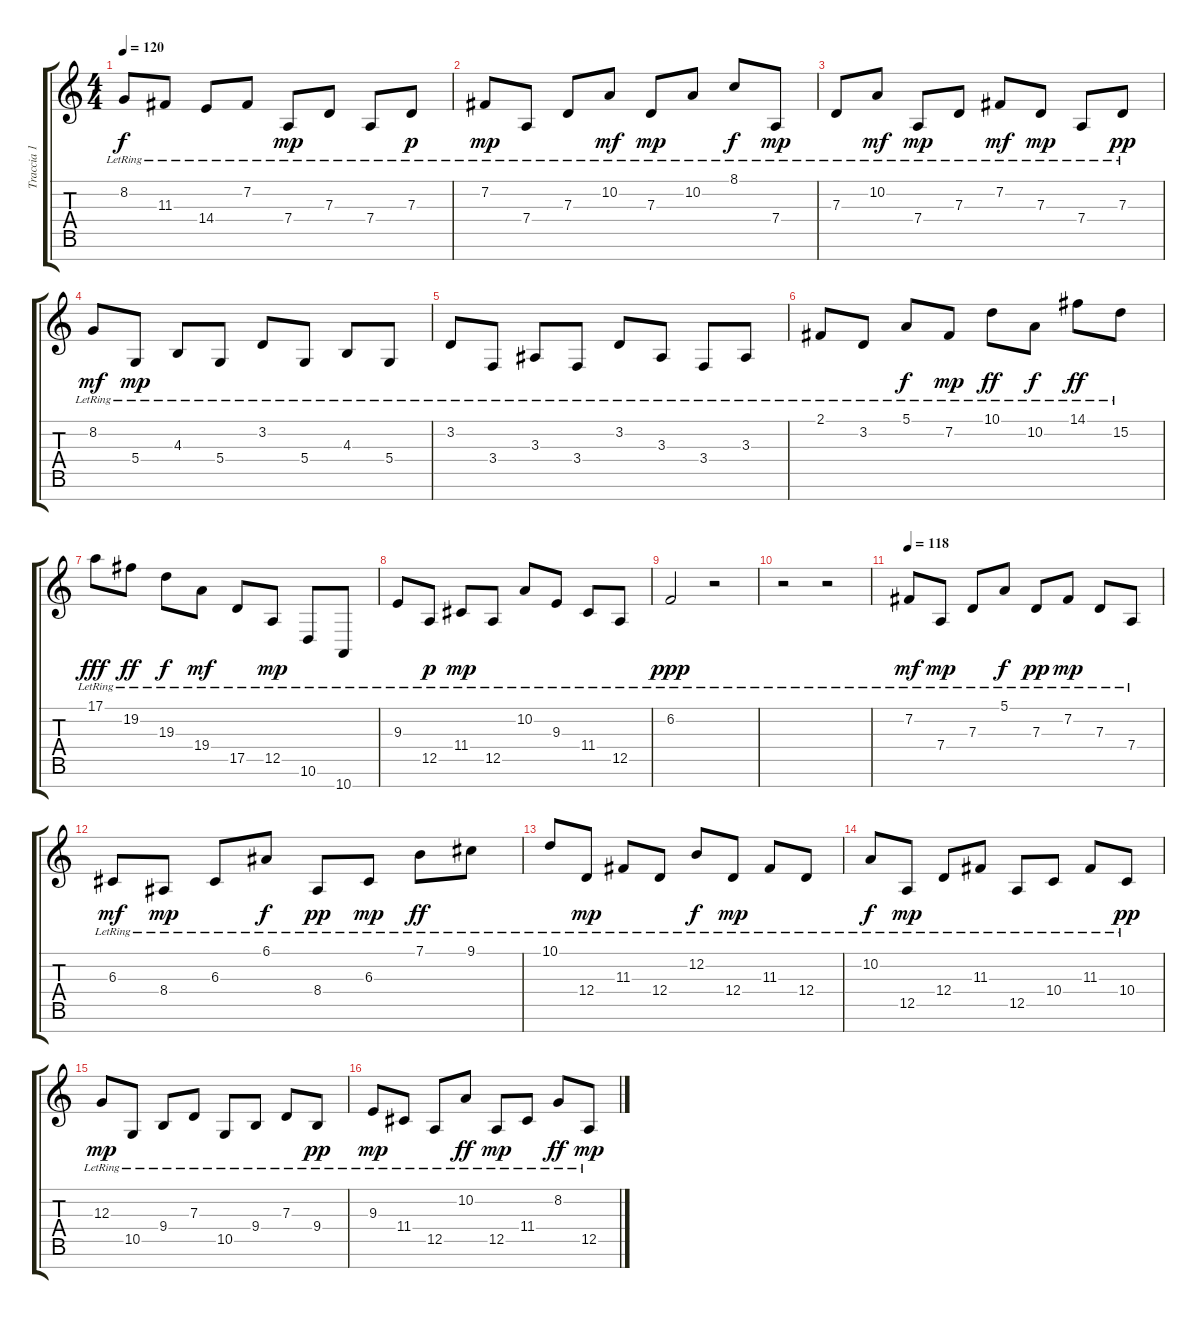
\track ("Traccia 1" "Traccia 1") {instrument acousticgrandpiano}
\staff {score tabs}
\tuning (E4 B3 G3 D3 A2 E2 B1) {hide}
\ts (4 4)
\tempo 120
\clef g2
\ks c
8.2{lr}.8{dy f} 11.3{lr}.8 14.4{lr}.8 7.2{lr}.8 7.4{lr}.8{dy mp} 7.3{lr}.8 7.4{lr}.8 7.3{lr}.8{dy p} |
7.2{lr}.8{dy mp} 7.4{lr}.8 7.3{lr}.8 10.2{lr}.8{dy mf} 7.3{lr}.8{dy mp} 10.2{lr}.8 8.1{lr}.8{dy f} 7.4{lr}.8{dy mp} |
7.3{lr}.8 10.2{lr}.8{dy mf} 7.4{lr}.8{dy mp} 7.3{lr}.8 7.2{lr}.8{dy mf} 7.3{lr}.8{dy mp} 7.4{lr}.8 7.3{lr}.8{dy pp} |
8.2{lr}.8{dy mf} 5.4{lr}.8{dy mp} 4.3{lr}.8 5.4{lr}.8 3.2{lr}.8 5.4{lr}.8 4.3{lr}.8 5.4{lr}.8 |
3.2{lr}.8 3.4{lr}.8 3.3{lr}.8 3.4{lr}.8 3.2{lr}.8 3.3{lr}.8 3.4{lr}.8 3.3{lr}.8 |
2.1{lr}.8 3.2{lr}.8 5.1{lr}.8{dy f} 7.2{lr}.8{dy mp} 10.1{lr}.8{dy ff} 10.2{lr}.8{dy f} 14.1{lr}.8{dy ff} 15.2{lr}.8 |
17.1{lr}.8{dy fff} 19.2{lr}.8{dy ff} 19.3{lr}.8{dy f} 19.4{lr}.8{dy mf} 17.5{lr}.8 12.5{lr}.8{dy mp} 10.6{lr}.8 10.7{lr}.8 |
9.3{lr}.8 12.5{lr}.8{dy p} 11.4{lr}.8{dy mp} 12.5{lr}.8 10.2{lr}.8 9.3{lr}.8 11.4{lr}.8 12.5{lr}.8 |
6.2{lr}.2{dy ppp} r.2 |
r.2 r.2 |
\tempo 118
7.2{lr}.8{dy mf} 7.4{lr}.8{dy mp} 7.3{lr}.8 5.1{lr}.8{dy f} 7.3{lr}.8{dy pp} 7.2{lr}.8{dy mp} 7.3{lr}.8 7.4{lr}.8 |
6.3{lr}.8{dy mf} 8.4{lr}.8{dy mp} 6.3{lr}.8 6.1{lr}.8{dy f} 8.4{lr}.8{dy pp} 6.3{lr}.8{dy mp} 7.1{lr}.8{dy ff} 9.1{lr}.8 |
10.1{lr}.8 12.4{lr}.8{dy mp} 11.3{lr}.8 12.4{lr}.8 12.2{lr}.8{dy f} 12.4{lr}.8{dy mp} 11.3{lr}.8 12.4{lr}.8 |
10.2{lr}.8{dy f} 12.5{lr}.8{dy mp} 12.4{lr}.8 11.3{lr}.8 12.5{lr}.8 10.4{lr}.8 11.3{lr}.8 10.4{lr}.8{dy pp} |
12.3{lr}.8{dy mp} 10.5{lr}.8 9.4{lr}.8 7.3{lr}.8 10.5{lr}.8 9.4{lr}.8 7.3{lr}.8 9.4{lr}.8{dy pp} |
9.3{lr}.8{dy mp} 11.4{lr}.8 12.5{lr}.8 10.2{lr}.8{dy ff} 12.5{lr}.8{dy mp} 11.4{lr}.8 8.2{lr}.8{dy ff} 12.5{lr}.8{dy mp}
